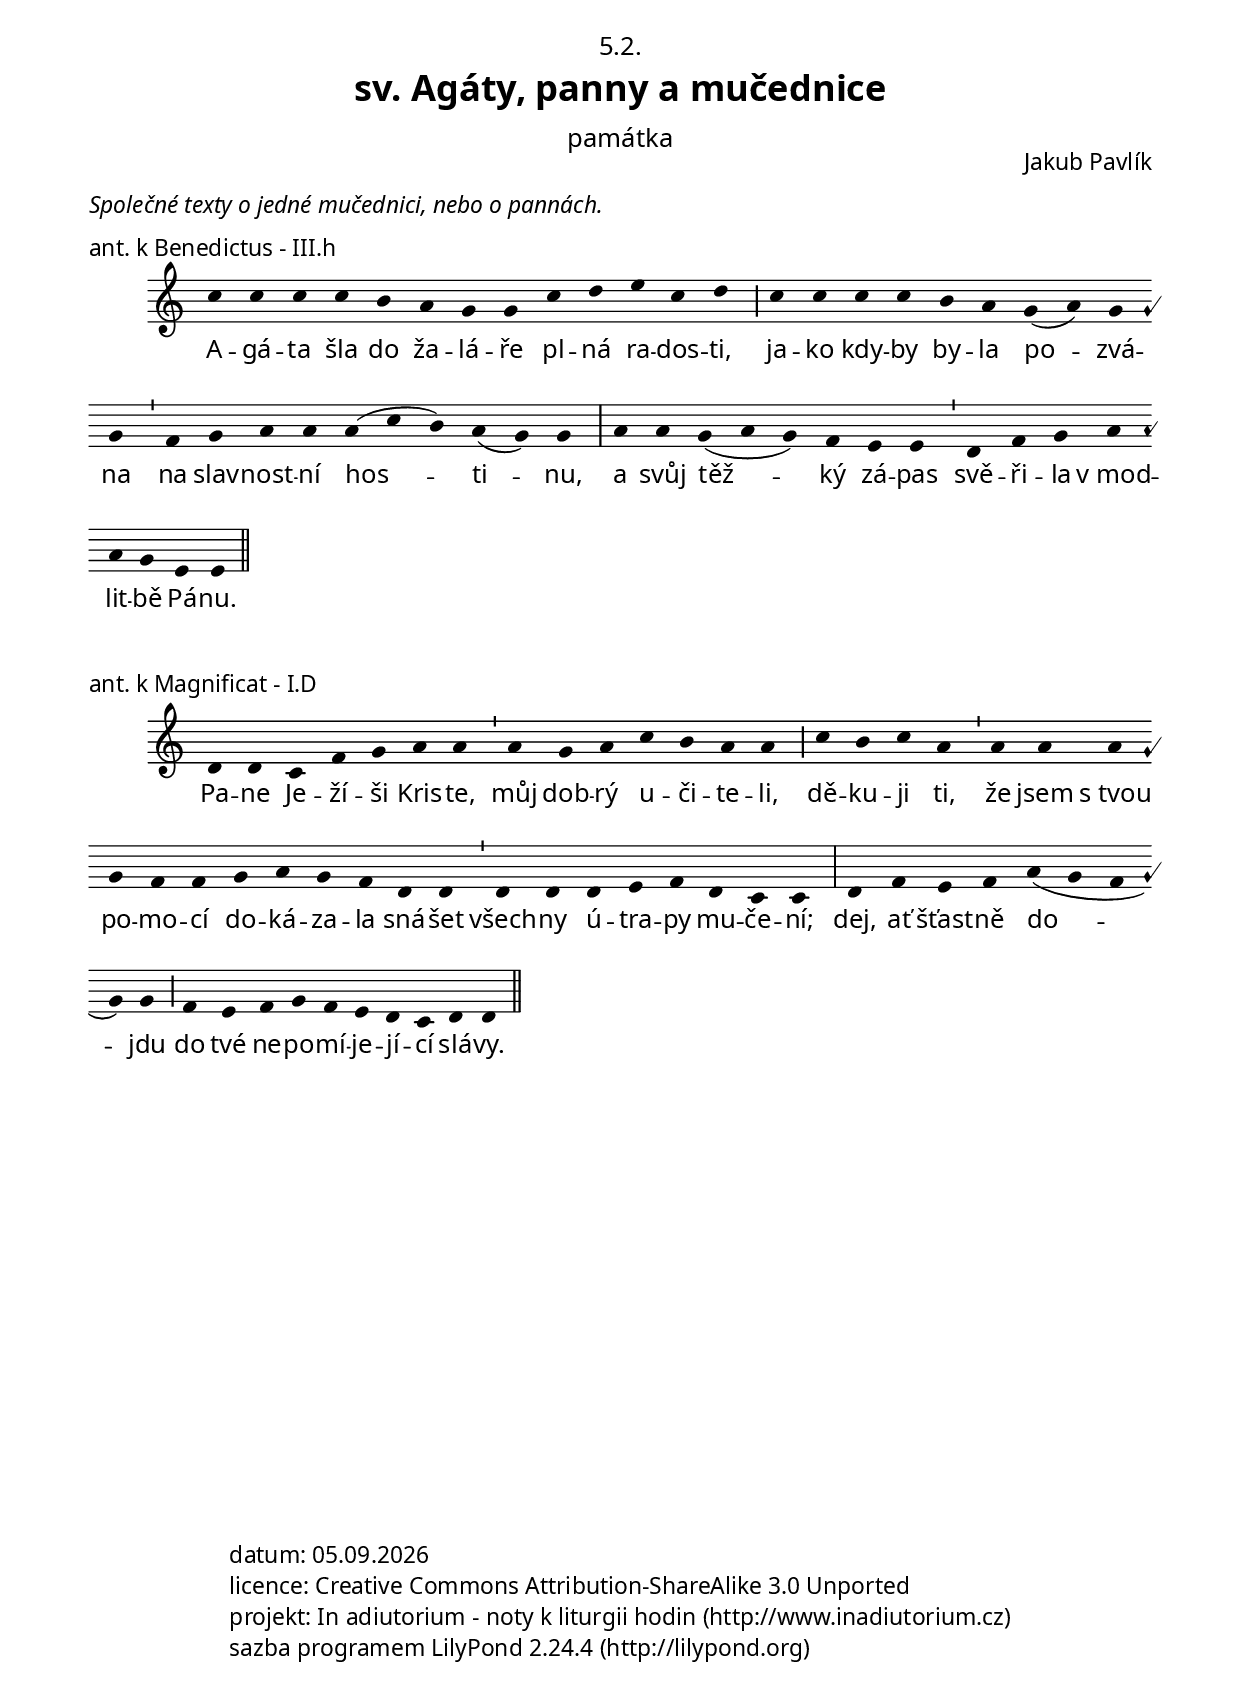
\version "2.19.16"

\include "../spolecne.ly"

\header {
  title = \markup\titleSvatek
            "sv. Agáty, panny a mučednice"
            památka
            5.2.
  composer = "Jakub Pavlík"
}

\markup\communia #'(#:mucednice #:panna)

\score {
  \relative c'' {
    \choralniRezim
    c4 c c c b a g g c d e c d \barMaior
    c c c c b a g( a) g g \barMin
    f g a a a( c b) a( g) g \barMax
    a a g( a g) f e e \barMin
    d f g a a g e e \barFinalis
  }
  \addlyrics {
    A -- gá -- ta šla do ža -- lá -- ře pl -- ná ra -- dos -- ti,
    ja -- ko kdy -- by by -- la po -- zvá -- na
    na slav -- nost -- ní hos -- ti -- nu,
    a svůj těž -- ký zá -- pas
    svě -- ři -- la v_mod -- lit -- bě Pá -- nu.
  }
  \header {
    quid = "ant. k Benedictus"
    modus = "III"
    differentia = "h"
    psalmus = ""
    id = "aben"
    piece = \markup {\sestavTitulekBezZalmu}
  }
}

\score {
  \relative c' {
    \choralniRezim
    d4 d c f g a a \barMin
    a g a c b a a \barMaior
    c b c a \barMin
    a a a g f f g a g f d d \barMin
    d d d e f d c c \barMax

    d f e f a( g f g) g \barMaior
    f e f g f e d c d d \barFinalis
  }
  \addlyrics {
    Pa -- ne Je -- ží -- ši Kris -- te,
    můj dob -- rý u -- či -- te -- li,
    dě -- ku -- ji ti,
    že jsem s_tvou po -- mo -- cí do -- ká -- za -- la sná -- šet
    všech -- ny ú -- tra -- py mu -- če -- ní;

    dej, ať šťast -- ně do -- jdu
    do tvé ne -- po -- mí -- je -- jí -- cí slá -- vy.
  }
  \header {
    quid = "ant. k Magnificat"
    modus = "I"
    differentia = "D"
    psalmus = ""
    id = "amag"
    piece = \markup {\sestavTitulekBezZalmu}
  }
}